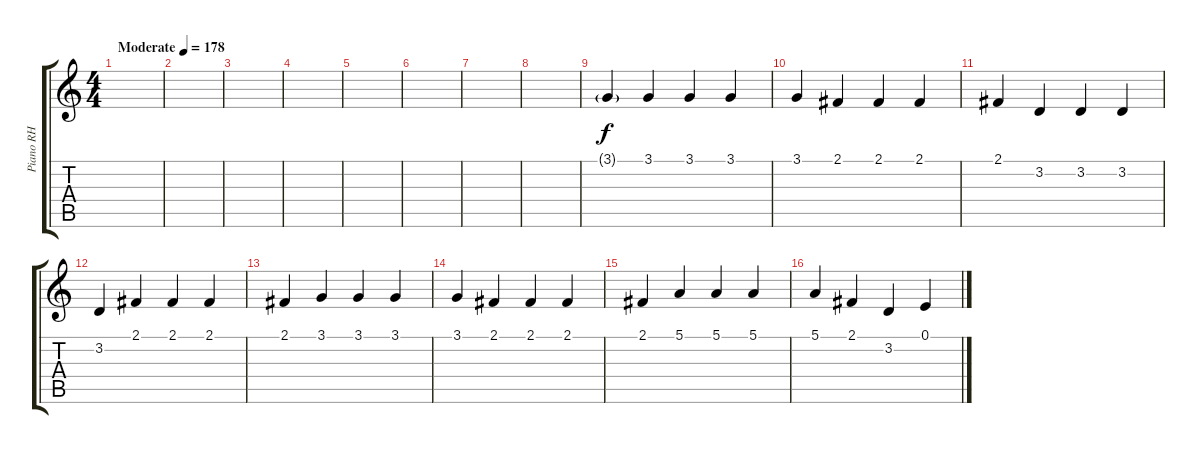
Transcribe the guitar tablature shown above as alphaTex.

\track ("Piano RH" "Piano RH") {instrument acousticgrandpiano}
\staff {score tabs}
\tuning (E4 B3 G3 D3 A2 E2) {hide}
\ts (4 4)
\tempo (178 "Moderate")
\tempo 167
\tempo (178 "Moderate")
\clef g2
\ks c
|
|
|
|
|
|
|
|
3.1{g}.4 3.1.4{dy f} 3.1.4 3.1.4 |
3.1.4 2.1.4 2.1.4 2.1.4 |
2.1.4 3.2.4 3.2.4 3.2.4 |
3.2.4 2.1.4 2.1.4 2.1.4 |
2.1.4 3.1.4 3.1.4 3.1.4 |
3.1.4 2.1.4 2.1.4 2.1.4 |
2.1.4 5.1.4 5.1.4 5.1.4 |
5.1.4 2.1.4 3.2.4 0.1.4
